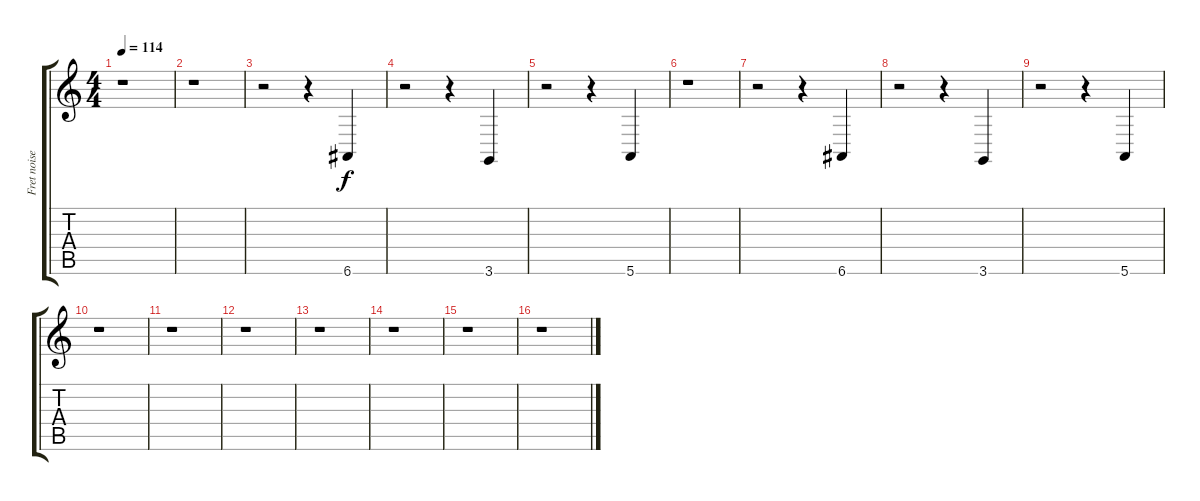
\track ("Fret noise" "Fret noise") {instrument guitarfretnoise}
\staff {score tabs}
\tuning (E4 B3 G3 D3 A2 E2) {hide}
\ts (4 4)
\tempo 114
\clef g2
\ks c
r.1{dy f} |
r.1 |
r.2 r.4 6.6.4 |
r.2 r.4 3.6.4 |
r.2 r.4 5.6.4 |
r.1 |
r.2 r.4 6.6.4 |
r.2 r.4 3.6.4 |
r.2 r.4 5.6.4 |
r.1 |
r.1 |
r.1 |
r.1 |
r.1 |
r.1 |
r.1
